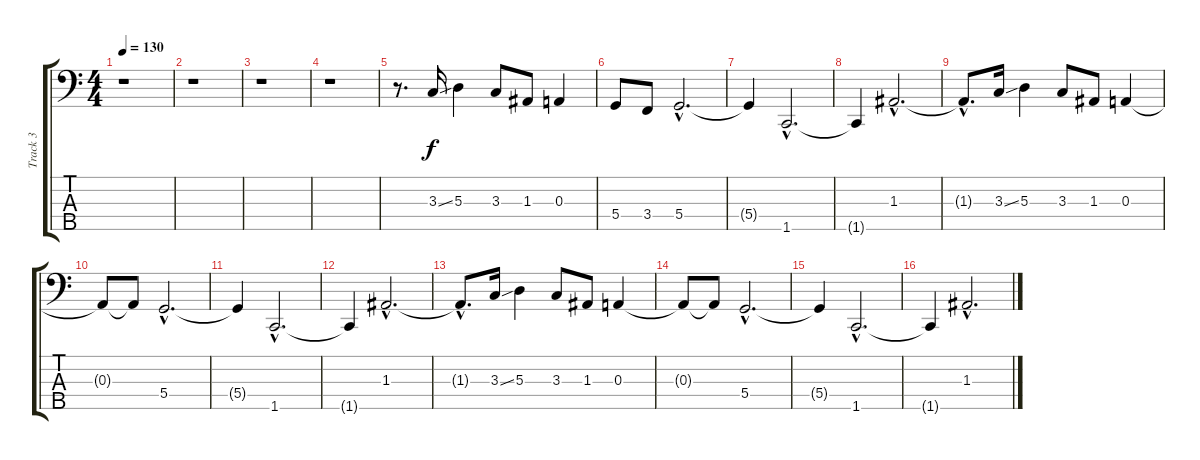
\track ("Track 3" "Track 3") {instrument electricbassfinger}
\staff {score tabs}
\tuning (G2 D2 A1 D1 B0) {hide}
\ts (4 4)
\tempo 130
\clef f4
\ks c
r.1{dy f} |
r.1 |
r.1 |
r.1 |
r.8{d} 3.3{ss}.16 5.3.4 3.3.8 1.3.8 0.3.4 |
5.4.8 3.4.8 5.4{hac}.2{d} |
5.4{t}.4 1.5{hac}.2{d} |
1.5{t}.4 1.3{hac}.2{d} |
1.3{hac t}.8{d} 3.3{ss}.16 5.3.4 3.3.8 1.3.8 0.3.4 |
0.3{t}.8 0.3{t}.8 5.4{hac}.2{d} |
5.4{t}.4 1.5{hac}.2{d} |
1.5{t}.4 1.3{hac}.2{d} |
1.3{hac t}.8{d} 3.3{ss}.16 5.3.4 3.3.8 1.3.8 0.3.4 |
0.3{t}.8 0.3{t}.8 5.4{hac}.2{d} |
5.4{t}.4 1.5{hac}.2{d} |
1.5{t}.4 1.3{hac}.2{d}
